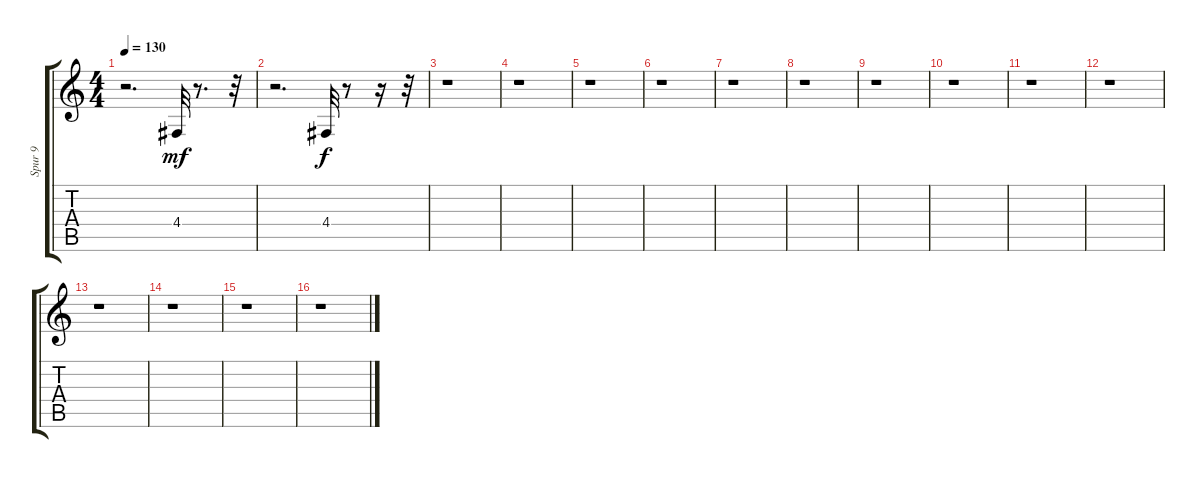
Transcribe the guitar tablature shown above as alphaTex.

\track ("Spur 9" "Spur 9") {instrument drawbarorgan}
\staff {score tabs}
\tuning (E4 B3 G3 D3 A2 E2) {hide}
\ts (4 4)
\tempo 130
\clef g2
\ks c
r.2{d dy mf} 4.4.32 r.8{d} r.32 |
r.2{d} 4.4.32{dy f} r.8 r.16 r.32 |
r.1 |
r.1 |
r.1 |
r.1 |
r.1 |
r.1 |
r.1 |
r.1 |
r.1 |
r.1 |
r.1 |
r.1 |
r.1 |
r.1
